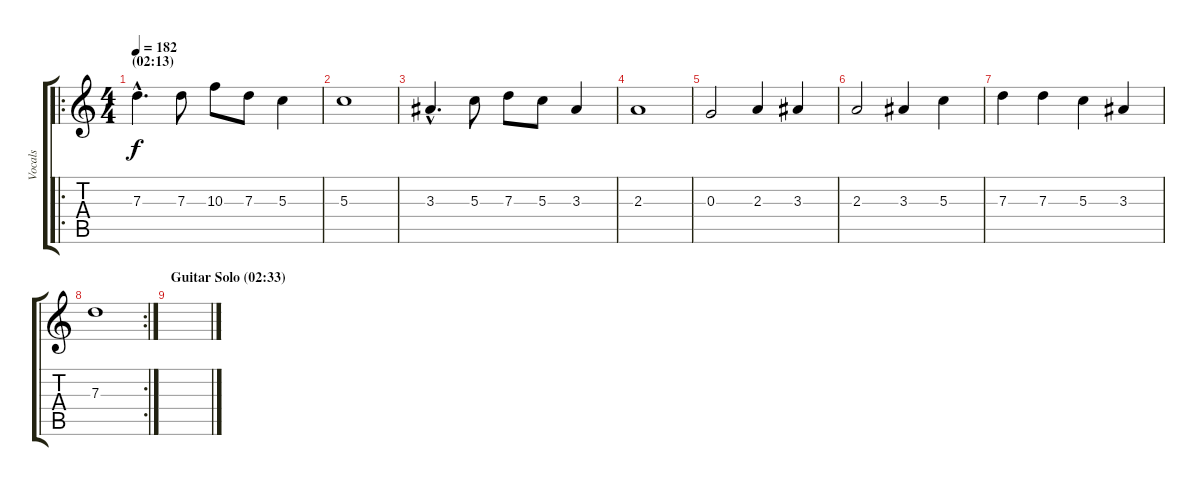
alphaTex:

\track ("Vocals" "Vocals") {instrument fretlessbass}
\staff {score tabs}
\tuning (E4 B3 G3 D3 A2 E2) {hide}
\ro
\ts (4 4)
\section ("" "(02:13)")
\tempo 182
\clef g2
\ks c
7.3{hac}.4{d dy f} 7.3.8 10.3.8 7.3.8 5.3.4 |
5.3.1 |
3.3{hac}.4{d} 5.3.8 7.3.8 5.3.8 3.3.4 |
2.3.1 |
0.3.2 2.3.4 3.3.4 |
2.3.2 3.3.4 5.3.4 |
7.3.4 7.3.4 5.3.4 3.3.4 |
\rc 2
7.3.1 |
\section ("" "Guitar Solo (02:33)")
